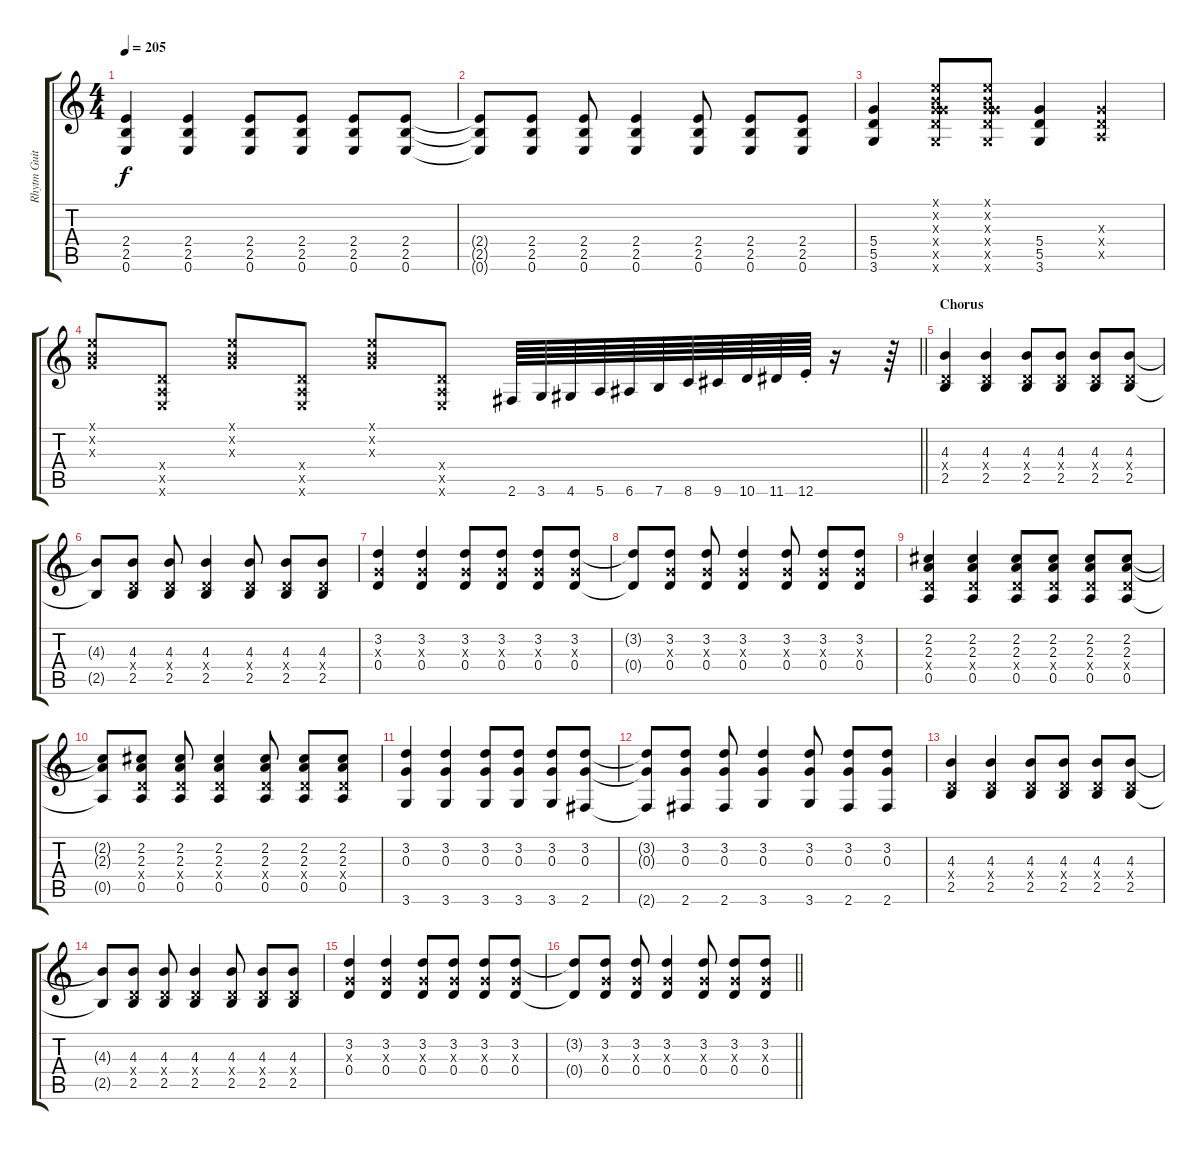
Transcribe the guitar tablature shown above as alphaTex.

\track ("Rhytm Guitar" "Rhytm Guit") {instrument electricguitarclean}
\staff {score tabs}
\tuning (E4 B3 G3 D3 A2 E2) {hide}
\ts (4 4)
\tempo 205
\clef g2
\ks c
(2.4 2.5 0.6).4{dy f} (2.4 2.5 0.6).4 (2.4 2.5 0.6).8 (2.4 2.5 0.6).8 (2.4 2.5 0.6).8 (2.4 2.5 0.6).8 |
(2.4{t} 2.5{t} 0.6{t}).8 (2.4 2.5 0.6).8 (2.4 2.5 0.6).8 (2.4 2.5 0.6).4 (2.4 2.5 0.6).8 (2.4 2.5 0.6).8 (2.4 2.5 0.6).8 |
(5.4 5.5 3.6).4 (0.1{x} 0.2{x} 0.3{x} 5.4{x} 5.5{x} 3.6{x}).8 (0.1{x} 0.2{x} 0.3{x} 5.4{x} 5.5{x} 3.6{x}).8 (5.4 5.5 3.6).4 (0.3{x} 0.4{x} 0.5{x}).4 |
\barLineRight lightlight
(0.1{x} 0.2{x} 0.3{x}).8 (0.4{x} 0.5{x} 0.6{x}).8 (0.1{x} 0.2{x} 0.3{x}).8 (0.4{x} 0.5{x} 0.6{x}).8 (0.1{x} 0.2{x} 0.3{x}).8 (0.4{x} 0.5{x} 0.6{x}).8 2.6.64 3.6.64 4.6.64 5.6.64 6.6.64 7.6.64 8.6.64 9.6.64 10.6.64 11.6.64 12.6{st}.64 r.16 r.64 |
\section ("" "Chorus")
(4.3 0.4{x} 2.5).4 (4.3 0.4{x} 2.5).4 (4.3 0.4{x} 2.5).8 (4.3 0.4{x} 2.5).8 (4.3 0.4{x} 2.5).8 (4.3 0.4{x} 2.5).8 |
(4.3{t} 2.5{t}).8 (4.3 0.4{x} 2.5).8 (4.3 0.4{x} 2.5).8 (4.3 0.4{x} 2.5).4 (4.3 0.4{x} 2.5).8 (4.3 0.4{x} 2.5).8 (4.3 0.4{x} 2.5).8 |
(3.2 0.3{x} 0.4).4 (3.2 0.3{x} 0.4).4 (3.2 0.3{x} 0.4).8 (3.2 0.3{x} 0.4).8 (3.2 0.3{x} 0.4).8 (3.2 0.3{x} 0.4).8 |
(3.2{t} 0.4{t}).8 (3.2 0.3{x} 0.4).8 (3.2 0.3{x} 0.4).8 (3.2 0.3{x} 0.4).4 (3.2 0.3{x} 0.4).8 (3.2 0.3{x} 0.4).8 (3.2 0.3{x} 0.4).8 |
(2.2 2.3 0.4{x} 0.5).4 (2.2 2.3 0.4{x} 0.5).4 (2.2 2.3 0.4{x} 0.5).8 (2.2 2.3 0.4{x} 0.5).8 (2.2 2.3 0.4{x} 0.5).8 (2.2 2.3 0.4{x} 0.5).8 |
(2.2{t} 2.3{t} 0.5{t}).8 (2.2 2.3 0.4{x} 0.5).8 (2.2 2.3 0.4{x} 0.5).8 (2.2 2.3 0.4{x} 0.5).4 (2.2 2.3 0.4{x} 0.5).8 (2.2 2.3 0.4{x} 0.5).8 (2.2 2.3 0.4{x} 0.5).8 |
(3.2 0.3 3.6).4 (3.2 0.3 3.6).4 (3.2 0.3 3.6).8 (3.2 0.3 3.6).8 (3.2 0.3 3.6).8 (3.2 0.3 2.6).8 |
(3.2{t} 0.3{t} 2.6{t}).8 (3.2 0.3 2.6).8 (3.2 0.3 2.6).8 (3.2 0.3 3.6).4 (3.2 0.3 3.6).8 (3.2 0.3 2.6).8 (3.2 0.3 2.6).8 |
(4.3 0.4{x} 2.5).4 (4.3 0.4{x} 2.5).4 (4.3 0.4{x} 2.5).8 (4.3 0.4{x} 2.5).8 (4.3 0.4{x} 2.5).8 (4.3 0.4{x} 2.5).8 |
(4.3{t} 2.5{t}).8 (4.3 0.4{x} 2.5).8 (4.3 0.4{x} 2.5).8 (4.3 0.4{x} 2.5).4 (4.3 0.4{x} 2.5).8 (4.3 0.4{x} 2.5).8 (4.3 0.4{x} 2.5).8 |
(3.2 0.3{x} 0.4).4 (3.2 0.3{x} 0.4).4 (3.2 0.3{x} 0.4).8 (3.2 0.3{x} 0.4).8 (3.2 0.3{x} 0.4).8 (3.2 0.3{x} 0.4).8 |
\barLineRight lightlight
(3.2{t} 0.4{t}).8 (3.2 0.3{x} 0.4).8 (3.2 0.3{x} 0.4).8 (3.2 0.3{x} 0.4).4 (3.2 0.3{x} 0.4).8 (3.2 0.3{x} 0.4).8 (3.2 0.3{x} 0.4).8
